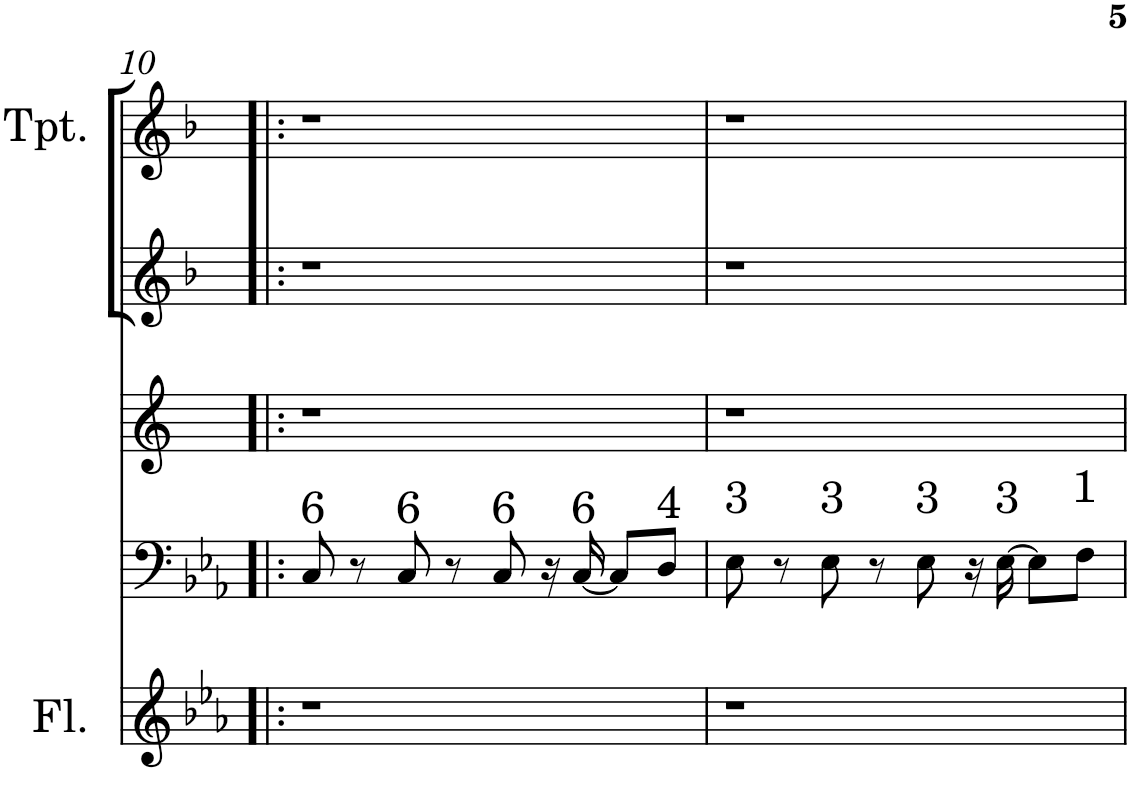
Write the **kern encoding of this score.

**kern	**kern	**kern	**kern	**kern
*part5	*part4	*part3	*part2	*part1
*staff5	*staff4	*staff3	*staff2	*staff1
*I"Flauta	*I"Trombone	*I"Saxofone Alto	*I"Trompete Bb	*I"Trumpet in Bb
*I'Fl.	*I'Trb	*	*I'Tpt	*I'Tpt.
!!LO:PB:g=z
*clefG2	*clefF4	*clefG2	*clefG2	*clefG2
*	*	*Trd5c9	*Trd1c2	*Trd1c2
*k[b-e-a-]	*k[b-e-a-]	*k[]	*k[b-]	*k[b-]
*E-:	*E-:	*	*F:	*F:
*M4/4	*M4/4	*M4/4	*M4/4	*M4/4
=10!|:	=10!|:	=10!|:	=10!|:	=10!|:
!	!LO:TX:a:t=6	!	!	!
1r	8C/	1r	1r	1r
.	8r	.	.	.
!	!LO:TX:a:t=6	!	!	!
.	8C/	.	.	.
.	8r	.	.	.
!	!LO:TX:a:t=6	!	!	!
.	8C/	.	.	.
.	16r	.	.	.
!	!LO:TX:a:t=6	!	!	!
.	[<16C/	.	.	.
.	8C/L]	.	.	.
!	!LO:TX:a:t=4	!	!	!
.	8D/J	.	.	.
=11	=11	=11	=11	=11
!	!LO:TX:a:t=3	!	!	!
1r	8E-\	1r	1r	1r
.	8r	.	.	.
!	!LO:TX:a:t=3	!	!	!
.	8E-\	.	.	.
.	8r	.	.	.
!	!LO:TX:a:t=3	!	!	!
.	8E-\	.	.	.
.	16r	.	.	.
!	!LO:TX:a:t=3	!	!	!
.	[>16E-\	.	.	.
.	8E-\L]	.	.	.
!	!LO:TX:a:t=1	!	!	!
.	8F\J	.	.	.
=	=	=	=	=
*-	*-	*-	*-	*-
